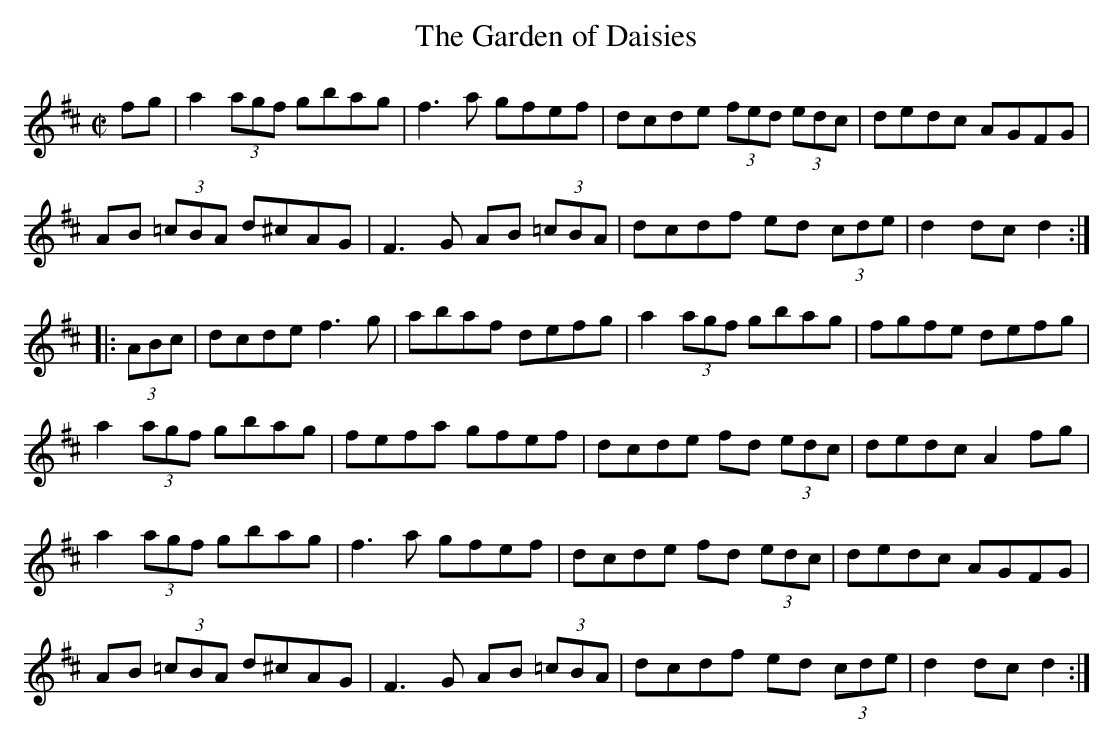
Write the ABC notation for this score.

X:1
T:Garden of Daisies, The
M:C|
K:D
fg|a2 (3agf gbag|f3a gfef|dcde (3fed (3edc|dedc AGFG|
AB (3=cBA d^cAG|F3G AB (3=cBA|dcdf ed (3cde|d2dc d2:|
|:(3ABc|dcde f3g|abaf defg|a2 (3agf gbag|fgfe defg|
a2 (3agf gbag|fefa gfef|dcde fd (3edc|dedc A2fg|
a2 (3agf gbag|f3a gfef|dcde fd (3edc|dedc AGFG|
AB (3=cBA d^cAG|F3G AB (3=cBA|dcdf ed (3cde|d2dc d2:|
